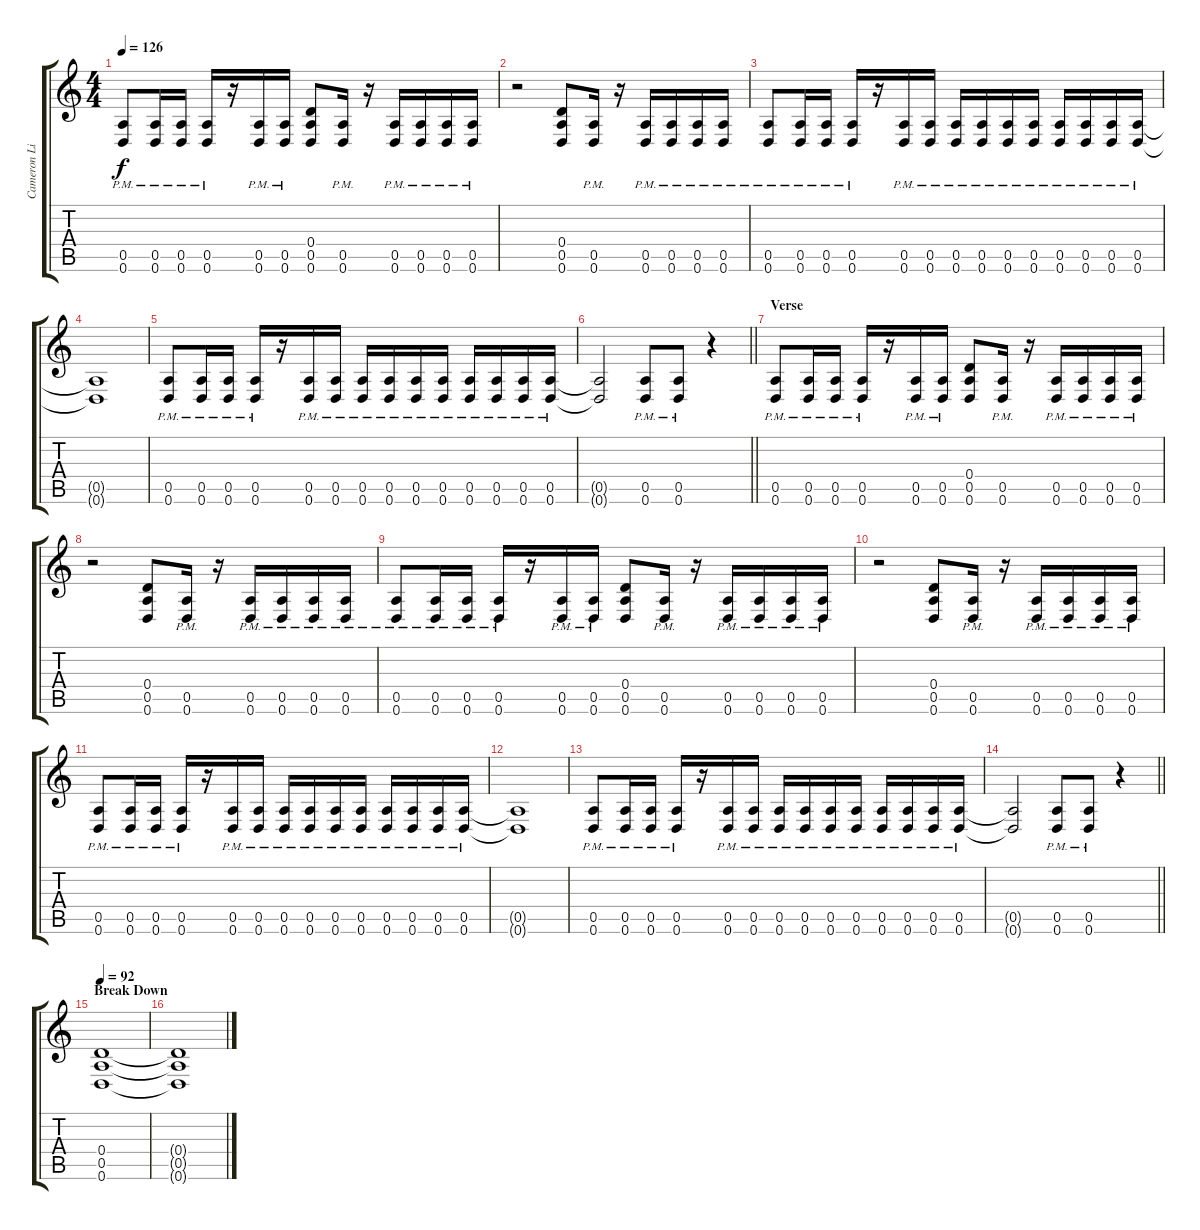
\track ("Cameron Liddell (Guitar 2)" "Cameron Li") {instrument distortionguitar}
\staff {score tabs}
\tuning (E4 B3 G3 D3 A2 D2) {hide}
\ts (4 4)
\tempo 126
\clef g2
\ks c
(0.5{pm} 0.6{pm}).8{dy f} (0.5{pm} 0.6{pm}).16 (0.5{pm} 0.6{pm}).16 (0.5{pm} 0.6{pm}).16 r.16 (0.5{pm} 0.6{pm}).16 (0.5{pm} 0.6{pm}).16 (0.4 0.5 0.6).8 (0.5{pm} 0.6{pm}).16 r.16 (0.5{pm} 0.6{pm}).16 (0.5{pm} 0.6{pm}).16 (0.5{pm} 0.6{pm}).16 (0.5{pm} 0.6{pm}).16 |
r.2 (0.4 0.5 0.6).8 (0.5{pm} 0.6{pm}).16 r.16 (0.5{pm} 0.6{pm}).16 (0.5{pm} 0.6{pm}).16 (0.5{pm} 0.6{pm}).16 (0.5{pm} 0.6{pm}).16 |
(0.5{pm} 0.6{pm}).8 (0.5{pm} 0.6{pm}).16 (0.5{pm} 0.6{pm}).16 (0.5{pm} 0.6{pm}).16 r.16 (0.5{pm} 0.6{pm}).16 (0.5{pm} 0.6{pm}).16 (0.5{pm} 0.6{pm}).16 (0.5{pm} 0.6{pm}).16 (0.5{pm} 0.6{pm}).16 (0.5{pm} 0.6{pm}).16 (0.5{pm} 0.6{pm}).16 (0.5{pm} 0.6{pm}).16 (0.5{pm} 0.6{pm}).16 (0.5{pm} 0.6{pm}).16 |
(0.5{t} 0.6{t}).1 |
(0.5{pm} 0.6{pm}).8 (0.5{pm} 0.6{pm}).16 (0.5{pm} 0.6{pm}).16 (0.5{pm} 0.6{pm}).16 r.16 (0.5{pm} 0.6{pm}).16 (0.5{pm} 0.6{pm}).16 (0.5{pm} 0.6{pm}).16 (0.5{pm} 0.6{pm}).16 (0.5{pm} 0.6{pm}).16 (0.5{pm} 0.6{pm}).16 (0.5{pm} 0.6{pm}).16 (0.5{pm} 0.6{pm}).16 (0.5{pm} 0.6{pm}).16 (0.5{pm} 0.6{pm}).16 |
\barLineRight lightlight
(0.5{t} 0.6{t}).2 (0.5{pm} 0.6{pm}).8 (0.5{pm} 0.6{pm}).8 r.4 |
\section ("" "Verse")
(0.5{pm} 0.6{pm}).8 (0.5{pm} 0.6{pm}).16 (0.5{pm} 0.6{pm}).16 (0.5{pm} 0.6{pm}).16 r.16 (0.5{pm} 0.6{pm}).16 (0.5{pm} 0.6{pm}).16 (0.4 0.5 0.6).8 (0.5{pm} 0.6{pm}).16 r.16 (0.5{pm} 0.6{pm}).16 (0.5{pm} 0.6{pm}).16 (0.5{pm} 0.6{pm}).16 (0.5{pm} 0.6{pm}).16 |
r.2 (0.4 0.5 0.6).8 (0.5{pm} 0.6{pm}).16 r.16 (0.5{pm} 0.6{pm}).16 (0.5{pm} 0.6{pm}).16 (0.5{pm} 0.6{pm}).16 (0.5{pm} 0.6{pm}).16 |
(0.5{pm} 0.6{pm}).8 (0.5{pm} 0.6{pm}).16 (0.5{pm} 0.6{pm}).16 (0.5{pm} 0.6{pm}).16 r.16 (0.5{pm} 0.6{pm}).16 (0.5{pm} 0.6{pm}).16 (0.4 0.5 0.6).8 (0.5{pm} 0.6{pm}).16 r.16 (0.5{pm} 0.6{pm}).16 (0.5{pm} 0.6{pm}).16 (0.5{pm} 0.6{pm}).16 (0.5{pm} 0.6{pm}).16 |
r.2 (0.4 0.5 0.6).8 (0.5{pm} 0.6{pm}).16 r.16 (0.5{pm} 0.6{pm}).16 (0.5{pm} 0.6{pm}).16 (0.5{pm} 0.6{pm}).16 (0.5{pm} 0.6{pm}).16 |
(0.5{pm} 0.6{pm}).8 (0.5{pm} 0.6{pm}).16 (0.5{pm} 0.6{pm}).16 (0.5{pm} 0.6{pm}).16 r.16 (0.5{pm} 0.6{pm}).16 (0.5{pm} 0.6{pm}).16 (0.5{pm} 0.6{pm}).16 (0.5{pm} 0.6{pm}).16 (0.5{pm} 0.6{pm}).16 (0.5{pm} 0.6{pm}).16 (0.5{pm} 0.6{pm}).16 (0.5{pm} 0.6{pm}).16 (0.5{pm} 0.6{pm}).16 (0.5{pm} 0.6{pm}).16 |
(0.5{t} 0.6{t}).1 |
(0.5{pm} 0.6{pm}).8 (0.5{pm} 0.6{pm}).16 (0.5{pm} 0.6{pm}).16 (0.5{pm} 0.6{pm}).16 r.16 (0.5{pm} 0.6{pm}).16 (0.5{pm} 0.6{pm}).16 (0.5{pm} 0.6{pm}).16 (0.5{pm} 0.6{pm}).16 (0.5{pm} 0.6{pm}).16 (0.5{pm} 0.6{pm}).16 (0.5{pm} 0.6{pm}).16 (0.5{pm} 0.6{pm}).16 (0.5{pm} 0.6{pm}).16 (0.5{pm} 0.6{pm}).16 |
\barLineRight lightlight
(0.5{t} 0.6{t}).2 (0.5{pm} 0.6{pm}).8 (0.5{pm} 0.6{pm}).8 r.4 |
\section ("" "Break Down")
\tempo 92
(0.4 0.5 0.6).1 |
(0.4{t} 0.5{t} 0.6{t}).1{volume 0}
